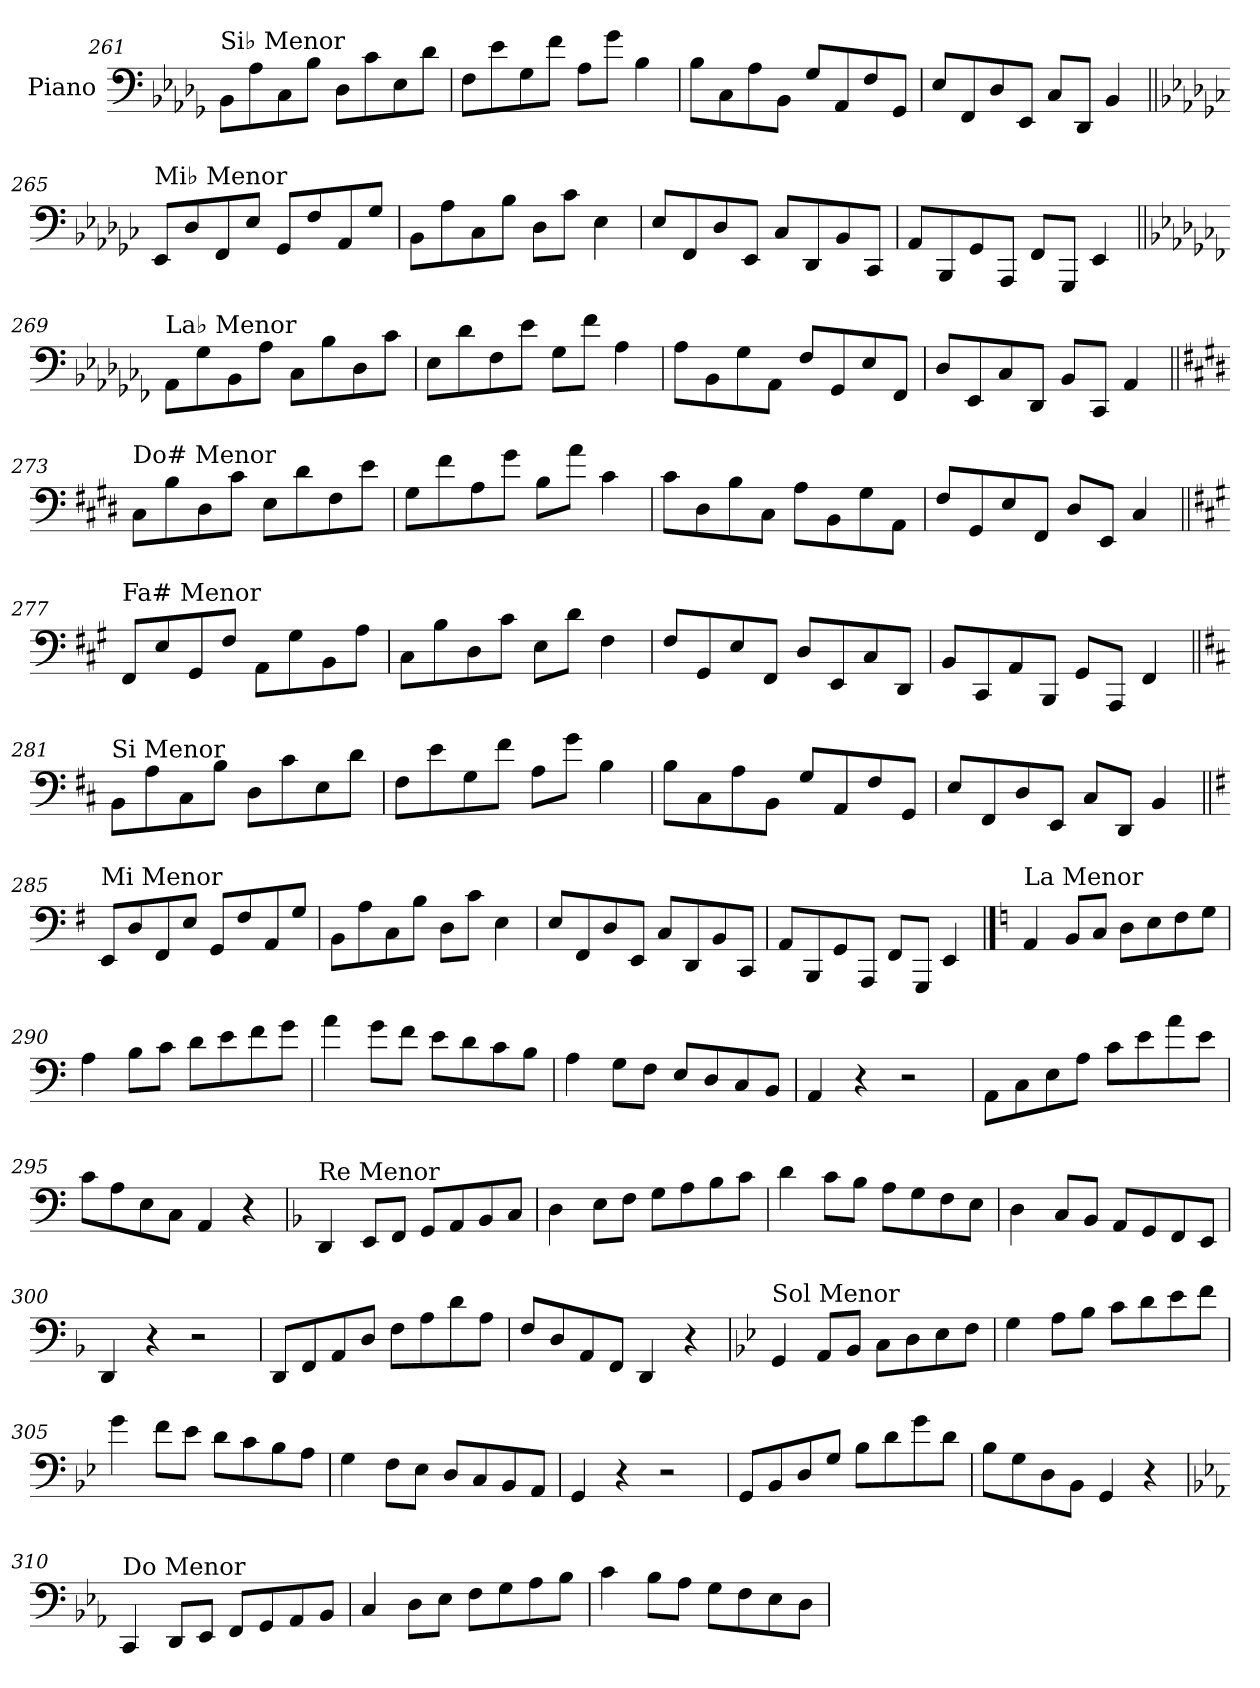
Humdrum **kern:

**kern
*part1
*staff1
*I"Piano
*I'Pno.
!!LO:LB:g=z
*clefF4
*k[b-e-a-d-g-]
=261
!LO:TX:a:t=Si♭ Menor
8BB-\L
8A-\
8C\
8B-\J
8D-\L
8c\
8E-\
8d-\J
=262
8F\L
8e-\
8G-\
8f\J
8A-\L
8g-\J
4B-\
=263
8B-\L
8C\
8A-\
8BB-\J
8G-/L
8AA-/
8F/
8GG-/J
=264
8E-/L
8FF/
8D-/
8EE-/J
8C/L
8DD-/J
4BB-/
!!LO:LB:g=z
=265||
*k[b-e-a-d-g-c-]
!LO:TX:a:t=Mi♭ Menor
8EE-/L
8D-/
8FF/
8E-/J
8GG-/L
8F/
8AA-/
8G-/J
=266
8BB-\L
8A-\
8C-\
8B-\J
8D-\L
8c-\J
4E-\
=267
8E-/L
8FF/
8D-/
8EE-/J
8C-/L
8DD-/
8BB-/
8CC-/J
=268
8AA-/L
8BBB-/
8GG-/
8AAA-/J
8FF/L
8GGG-/J
4EE-/
!!LO:LB:g=z
=269||
*k[b-e-a-d-g-c-f-]
!LO:TX:a:t=La♭ Menor
8AA-\L
8G-\
8BB-\
8A-\J
8C-\L
8B-\
8D-\
8c-\J
=270
8E-\L
8d-\
8F-\
8e-\J
8G-\L
8f-\J
4A-\
=271
8A-\L
8BB-\
8G-\
8AA-\J
8F-/L
8GG-/
8E-/
8FF-/J
=272
8D-/L
8EE-/
8C-/
8DD-/J
8BB-/L
8CC-/J
4AA-/
!!LO:LB:g=z
=273||
*k[f#c#g#d#]
!LO:TX:a:t=Do# Menor
8C#\L
8B\
8D#\
8c#\J
8E\L
8d#\
8F#\
8e\J
=274
8G#\L
8f#\
8A\
8g#\J
8B\L
8a\J
4c#\
=275
8c#\L
8D#\
8B\
8C#\J
8A\L
8BB\
8G#\
8AA\J
=276
8F#/L
8GG#/
8E/
8FF#/J
8D#/L
8EE/J
4C#/
!!LO:LB:g=z
=277||
*k[f#c#g#]
!LO:TX:a:t=Fa# Menor
8FF#/L
8E/
8GG#/
8F#/J
8AA\L
8G#\
8BB\
8A\J
=278
8C#\L
8B\
8D\
8c#\J
8E\L
8d\J
4F#\
=279
8F#/L
8GG#/
8E/
8FF#/J
8D/L
8EE/
8C#/
8DD/J
=280
8BB/L
8CC#/
8AA/
8BBB/J
8GG#/L
8AAA/J
4FF#/
!!LO:LB:g=z
=281||
*k[f#c#]
!LO:TX:a:t=Si Menor
8BB\L
8A\
8C#\
8B\J
8D\L
8c#\
8E\
8d\J
=282
8F#\L
8e\
8G\
8f#\J
8A\L
8g\J
4B\
=283
8B\L
8C#\
8A\
8BB\J
8G/L
8AA/
8F#/
8GG/J
=284
8E/L
8FF#/
8D/
8EE/J
8C#/L
8DD/J
4BB/
!!LO:LB:g=z
=285||
*k[f#]
!LO:TX:a:t=Mi Menor
8EE/L
8D/
8FF#/
8E/J
8GG/L
8F#/
8AA/
8G/J
=286
8BB\L
8A\
8C\
8B\J
8D\L
8c\J
4E\
=287
8E/L
8FF#/
8D/
8EE/J
8C/L
8DD/
8BB/
8CC/J
=288
8AA/L
8BBB/
8GG/
8AAA/J
8FF#/L
8GGG/J
4EE/
!!LO:PB:g=z
==289
*k[]
!LO:TX:a:t=La Menor
4AA/
8BB/L
8C/J
8D\L
8E\
8F\
8G\J
=290
4A\
8B\L
8c\J
8d\L
8e\
8f\
8g\J
=291
4a\
8g\L
8f\J
8e\L
8d\
8c\
8B\J
=292
4A\
8G\L
8F\J
8E/L
8D/
8C/
8BB/J
=293
4AA/
4r
2r
=294
8AA\L
8C\
8E\
8A\J
8c\L
8e\
8a\
8e\J
=295
8c\L
8A\
8E\
8C\J
4AA/
4r
!!LO:LB:g=z
=296
*k[b-]
!LO:TX:a:t=Re Menor
4DD/
8EE/L
8FF/J
8GG/L
8AA/
8BB-/
8C/J
=297
4D\
8E\L
8F\J
8G\L
8A\
8B-\
8c\J
=298
4d\
8c\L
8B-\J
8A\L
8G\
8F\
8E\J
=299
4D\
8C/L
8BB-/J
8AA/L
8GG/
8FF/
8EE/J
=300
4DD/
4r
2r
=301
8DD/L
8FF/
8AA/
8D/J
8F\L
8A\
8d\
8A\J
=302
8F/L
8D/
8AA/
8FF/J
4DD/
4r
!!LO:LB:g=z
=303
*k[b-e-]
!LO:TX:a:t=Sol Menor
4GG/
8AA/L
8BB-/J
8C\L
8D\
8E-\
8F\J
=304
4G\
8A\L
8B-\J
8c\L
8d\
8e-\
8f\J
=305
4g\
8f\L
8e-\J
8d\L
8c\
8B-\
8A\J
=306
4G\
8F\L
8E-\J
8D/L
8C/
8BB-/
8AA/J
=307
4GG/
4r
2r
=308
8GG/L
8BB-/
8D/
8G/J
8B-\L
8d\
8g\
8d\J
=309
8B-\L
8G\
8D\
8BB-\J
4GG/
4r
!!LO:LB:g=z
=310
*k[b-e-a-]
!LO:TX:a:t=Do Menor
4CC/
8DD/L
8EE-/J
8FF/L
8GG/
8AA-/
8BB-/J
=311
4C/
8D\L
8E-\J
8F\L
8G\
8A-\
8B-\J
=312
4c\
8B-\L
8A-\J
8G\L
8F\
8E-\
8D\J
=
*-
